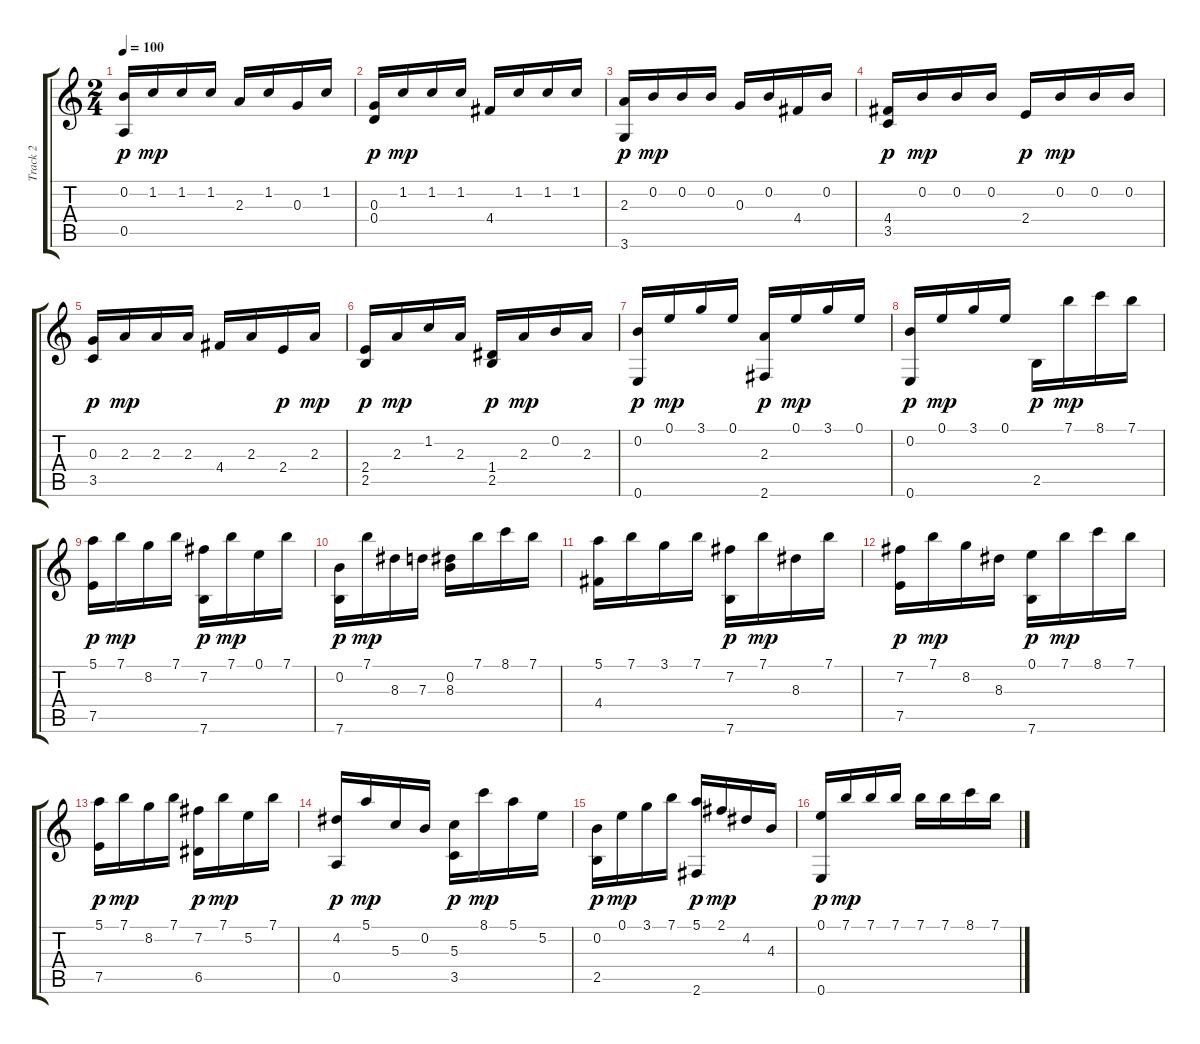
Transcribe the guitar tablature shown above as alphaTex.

\track ("Track 2" "Track 2") {instrument acousticguitarnylon}
\staff {score tabs}
\tuning (E4 B3 G3 D3 A2 E2) {hide}
\ts (2 4)
\tempo 100
\clef g2
\ks c
(0.2 0.5).16{dy p instrument acousticguitarnylon} 1.2.16{dy mp} 1.2.16 1.2.16 2.3.16 1.2.16 0.3.16 1.2.16 |
(0.3 0.4).16{dy p} 1.2.16{dy mp} 1.2.16 1.2.16 4.4.16 1.2.16 1.2.16 1.2.16 |
(2.3 3.6).16{dy p} 0.2.16{dy mp} 0.2.16 0.2.16 0.3.16 0.2.16 4.4.16 0.2.16 |
(4.4 3.5).16{dy p} 0.2.16{dy mp} 0.2.16 0.2.16 2.4.16{dy p} 0.2.16{dy mp} 0.2.16 0.2.16 |
(0.3 3.5).16{dy p} 2.3.16{dy mp} 2.3.16 2.3.16 4.4.16 2.3.16 2.4.16{dy p} 2.3.16{dy mp} |
(2.4 2.5).16{dy p} 2.3.16{dy mp} 1.2.16 2.3.16 (1.4 2.5).16{dy p} 2.3.16{dy mp} 0.2.16 2.3.16 |
(0.2 0.6).16{dy p} 0.1.16{dy mp} 3.1.16 0.1.16 (2.3 2.6).16{dy p} 0.1.16{dy mp} 3.1.16 0.1.16 |
(0.2 0.6).16{dy p} 0.1.16{dy mp} 3.1.16 0.1.16 2.5.16{dy p} 7.1.16{dy mp} 8.1.16 7.1.16 |
(5.1 7.5).16{dy p} 7.1.16{dy mp} 8.2.16 7.1.16 (7.2 7.6).16{dy p} 7.1.16{dy mp} 0.1.16 7.1.16 |
(0.2 7.6).16{dy p} 7.1.16{dy mp} 8.3.16 7.3.16 (0.2 8.3).16 7.1.16 8.1.16 7.1.16 |
(5.1 4.4).16 7.1.16 3.1.16 7.1.16 (7.2 7.6).16{dy p} 7.1.16{dy mp} 8.3.16 7.1.16 |
(7.2 7.5).16{dy p} 7.1.16{dy mp} 8.2.16 8.3.16 (0.1 7.6).16{dy p} 7.1.16{dy mp} 8.1.16 7.1.16 |
(5.1 7.5).16{dy p} 7.1.16{dy mp} 8.2.16 7.1.16 (7.2 6.5).16{dy p} 7.1.16{dy mp} 5.2.16 7.1.16 |
(4.2 0.5).16{dy p} 5.1.16{dy mp} 5.3.16 0.2.16 (5.3 3.5).16{dy p} 8.1.16{dy mp} 5.1.16 5.2.16 |
(0.2 2.5).16{dy p} 0.1.16{dy mp} 3.1.16 7.1.16 (5.1 2.6).16{dy p} 2.1.16{dy mp} 4.2.16 4.3.16 |
(0.1 0.6).16{dy p} 7.1.16{dy mp} 7.1.16 7.1.16 7.1.16 7.1.16 8.1.16 7.1.16
